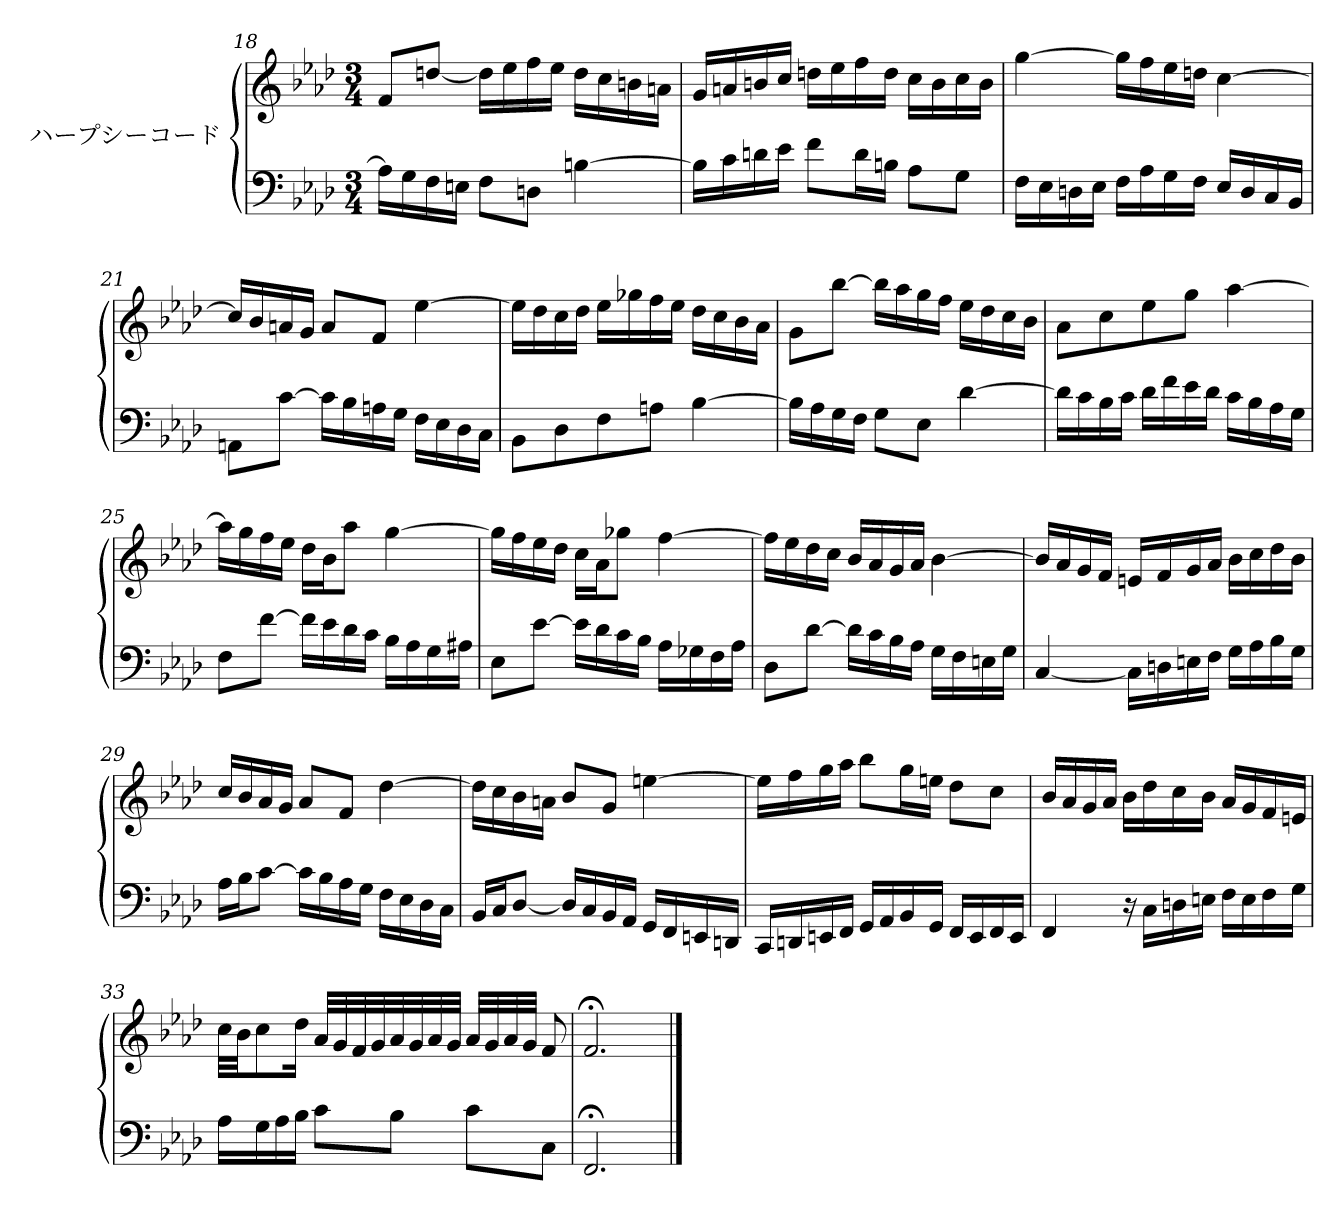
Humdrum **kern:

**kern	**kern
*part1	*part1
*staff2	*staff1
*I"ハープシーコード	*
*clefF4	*clefG2
*k[b-e-a-d-]	*k[b-e-a-d-]
*M3/4	*M3/4
=18	=18
16A-\LL]	8f/L
16G\	.
16F\	[8ddn/J
16En\JJ	.
8F\L	16dd\LL]
.	16ee-\
8Dn\J	16ff\
.	16ee-\JJ
[4Bn\	16dd\LL
.	16cc\
.	16bn\
.	16an\JJ
=19	=19
16B\LL]	16g/LL
16c\	16an/
16dn\	16bn/
16e-\JJ	16cc/JJ
8f\L	16ddn\LL
.	16ee-\
16d\L	16ff\
16Bn\JJ	16dd\JJ
8A-\L	16cc\LL
.	16b\
8G\J	16cc\
.	16b\JJ
!!LO:PB:g=z
=20	=20
16F\LL	[4gg\
16E-\	.
16Dn\	.
16E-\JJ	.
16F\LL	16gg\LL]
16A-\	16ff\
16G\	16ee-\
16F\JJ	16ddn\JJ
16E-/LL	[4cc\
16D/	.
16C/	.
16BB-/JJ	.
=21	=21
8AAn\L	16cc/LL]
.	16b-/
[8c\J	16an/
.	16g/JJ
16c\LL]	8a/L
16B-\	.
16An\	8f/J
16G\JJ	.
16F\LL	[4ee-\
16E-\	.
16D-\	.
16C\JJ	.
=22	=22
8BB-\L	16ee-\LL]
.	16dd-\
8D-\	16cc\
.	16dd-\JJ
8F\	16ee-\LL
.	16gg-X\
8An\J	16ff\
.	16ee-\JJ
[4B-\	16dd-\LL
.	16cc\
.	16b-\
.	16a-\JJ
!!LO:LB:g=z
=23	=23
16B-\LL]	8g\L
16A-\	.
16G\	[8bb-\J
16F\JJ	.
8G\L	16bb-\LL]
.	16aa-\
8E-\J	16gg\
.	16ff\JJ
[4d-\	16ee-\LL
.	16dd-\
.	16cc\
.	16b-\JJ
=24	=24
16d-\LL]	8a-\L
16c\	.
16B-\	8cc\
16c\JJ	.
16d-\LL	8ee-\
16f\	.
16e-\	8gg\J
16d-\JJ	.
16c\LL	[4aa-\
16B-\	.
16A-\	.
16G\JJ	.
=25	=25
8F\L	16aa-\LL]
.	16gg\
[8f\J	16ff\
.	16ee-\JJ
16f\LL]	16dd-\LL
16e-\	16b-\J
16d-\	8aa-\J
16c\JJ	.
16B-\LL	[4gg\
16A-\	.
16G\	.
16A#X\JJ	.
!!LO:LB:g=z
=26	=26
8E-\L	16gg\LL]
.	16ff\
[8e-\J	16ee-\
.	16dd-\JJ
16e-\LL]	16cc\LL
16d-\	16a-\J
16c\	8gg-X\J
16B-\JJ	.
16A-\LL	[4ff\
16G-X\	.
16F\	.
16A-\JJ	.
=27	=27
8D-\L	16ff\LL]
.	16ee-\
[8d-\J	16dd-\
.	16cc\JJ
16d-\LL]	16b-/LL
16c\	16a-/
16B-\	16g/
16A-\JJ	16a-/JJ
16G\LL	[4b-\
16F\	.
16En\	.
16G\JJ	.
=28	=28
[4C/	16b-/LL]
.	16a-/
.	16g/
.	16f/JJ
16C\LL]	16en/LL
16Dn\	16f/
16En\	16g/
16F\JJ	16a-/JJ
16G\LL	16b-\LL
16A-\	16cc\
16B-\	16dd-\
16G\JJ	16b-\JJ
!!LO:LB:g=z
=29	=29
16A-\LL	16cc/LL
16B-\J	16b-/
[8c\J	16a-/
.	16g/JJ
16c\LL]	8a-/L
16B-\	.
16A-\	8f/J
16G\JJ	.
16F\LL	[4dd-\
16E-\	.
16D-\	.
16C\JJ	.
=30	=30
16BB-/LL	16dd-\LL]
16C/J	16cc\
[8D-/J	16b-\
.	16an\JJ
16D-/LL]	8b-/L
16C/	.
16BB-/	8g/J
16AA-/JJ	.
16GG/LL	[4een\
16FF/	.
16EEn/	.
16DDn/JJ	.
=31	=31
16CC/LL	16ee\LL]
16DDn/	16ff\
16EEn/	16gg\
16FF/JJ	16aa-\JJ
16GG/LL	8bb-\L
16AA-/	.
16BB-/	16gg\L
16GG/JJ	16een\JJ
16FF/LL	8dd-\L
16EE/	.
16FF/	8cc\J
16EE/JJ	.
!!LO:LB:g=z
=32	=32
4FF/	16b-/LL
.	16a-/
.	16g/
.	16a-/JJ
16r	16b-\LL
16C\LL	16dd-\
16Dn\	16cc\
16En\JJ	16b-\JJ
16F\LL	16a-/LL
16E\	16g/
16F\	16f/
16G\JJ	16en/JJ
=33	=33
16A-\LL	32cc\LLL
.	32b-\JJ
16G\	8cc\
16A-\	.
16B-\JJ	16dd-\Jk
8c\L	32a-/LLL
.	32g/
.	32f/
.	32g/
8B-\J	32a-/
.	32g/
.	32a-/
.	32g/JJJ
8c\L	32a-/LLL
.	32g/
.	32a-/
.	32g/JJJ
8C\J	8f/
=34	=34
*	*MM48
2.FF;/	2.f;</
==	==
*-	*-
